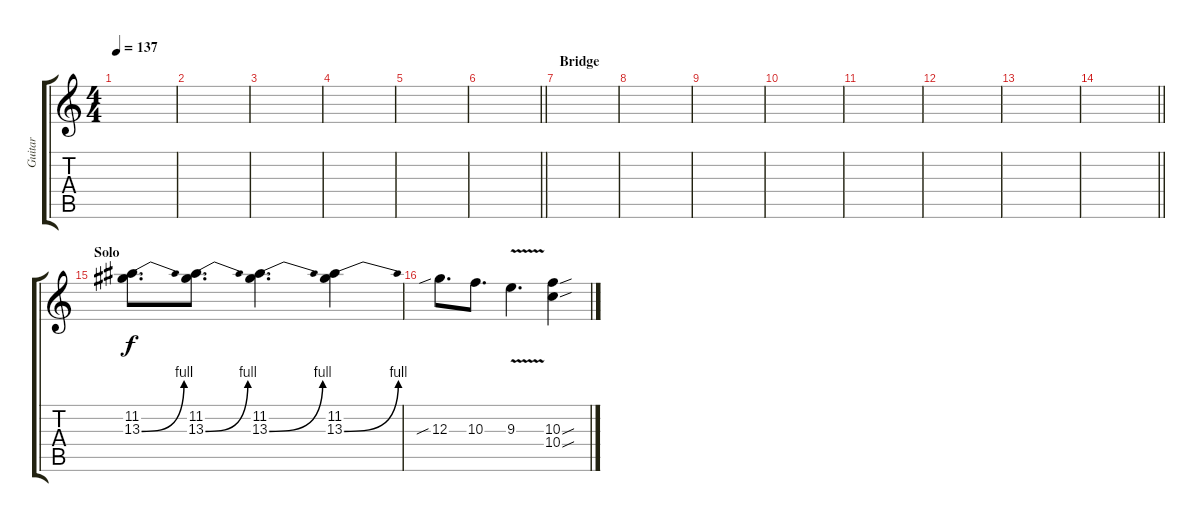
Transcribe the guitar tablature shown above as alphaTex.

\track ("Guitar" "Guitar") {instrument distortionguitar}
\staff {score tabs}
\tuning (E4 B3 G3 D3 A2 E2) {hide}
\ts (4 4)
\tempo 137
\clef g2
\ks c
|
|
|
|
|
\barLineRight lightlight
|
\section ("" "Bridge")
|
|
|
|
|
|
|
\barLineRight lightlight
|
\section ("" "Solo")
(11.2 13.3{be (bend 0 0 60 4)}).8{d} (11.2 13.3{be (bend 0 0 60 4)}).8{d} (11.2 13.3{be (bend 0 0 60 4)}).4{d} (11.2 13.3{be (bend 0 0 60 4)}).4 |
12.3{sib}.8{d} 10.3.8{d} 9.3{v}.4{d} (10.3{sou} 10.4{sou}).4
